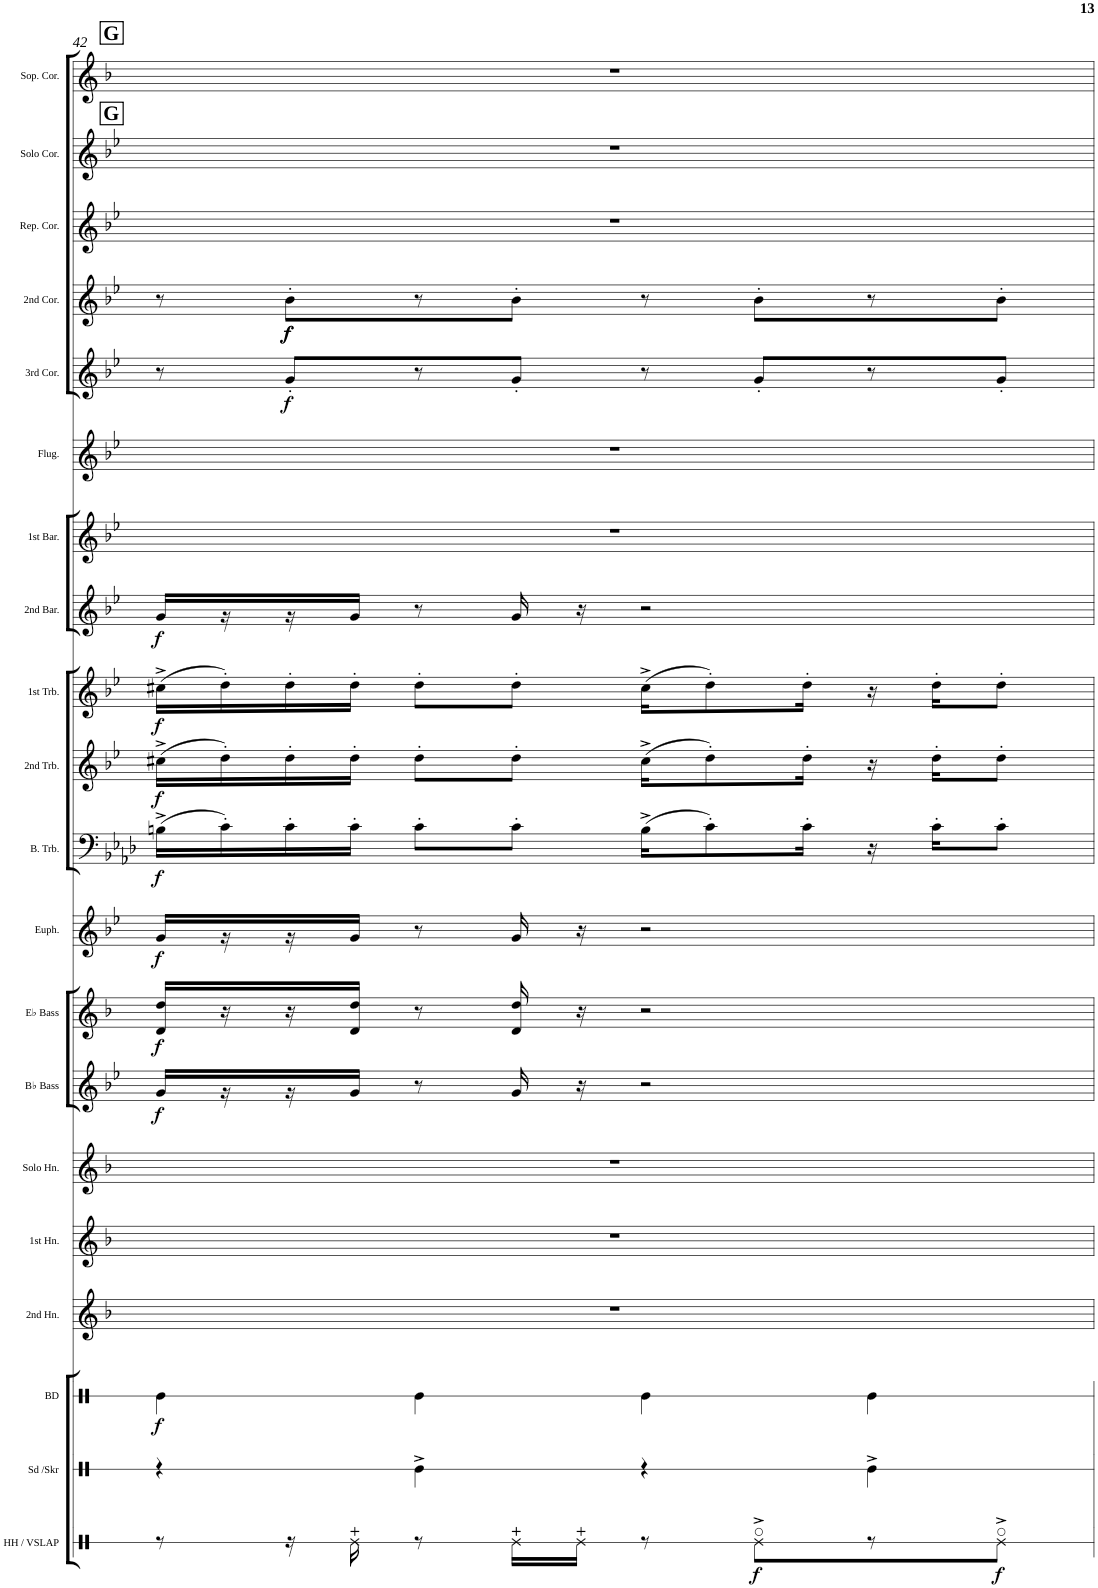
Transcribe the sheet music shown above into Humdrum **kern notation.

**kern	**dynam	**kern	**kern	**dynam	**kern	**kern	**kern	**kern	**dynam	**kern	**dynam	**kern	**dynam	**kern	**dynam	**kern	**dynam	**kern	**dynam	**kern	**dynam	**kern	**kern	**kern	**dynam	**kern	**dynam	**kern	**kern	**kern
*part20	*part20	*part19	*part18	*part18	*part17	*part16	*part15	*part14	*part14	*part13	*part13	*part12	*part12	*part11	*part11	*part10	*part10	*part9	*part9	*part8	*part8	*part7	*part6	*part5	*part5	*part4	*part4	*part3	*part2	*part1
*staff20	*staff20	*staff19	*staff18	*staff18	*staff17	*staff16	*staff15	*staff14	*staff14	*staff13	*staff13	*staff12	*staff12	*staff11	*staff11	*staff10	*staff10	*staff9	*staff9	*staff8	*staff8	*staff7	*staff6	*staff5	*staff5	*staff4	*staff4	*staff3	*staff2	*staff1
*I"Hi-Hat Cymbal / Vibraslap	*	*I"Snare Drum / Shaker	*I"Bass Drum	*	*I"2nd Horn	*I"1st Horn	*I"Solo Horn	*I"Bb Bass	*	*I"Eb Bass	*	*I"Euphonium	*	*I"Bass Trombone	*	*I"2nd Trombone	*	*I"1st Trombone	*	*I"2nd Baritone	*	*I"1st Baritone	*I"Flugelhorn	*I"3rd Cornet	*	*I"2nd Cornet	*	*I"Repiano Cornet	*I"Solo Cornet	*I"Soprano Cornet
*I'HH / VSLAP	*	*I'Sd /Skr	*I'BD	*	*I'2nd Hn.	*I'1st Hn.	*I'Solo Hn.	*I'Bb Bass	*	*I'Eb Bass	*	*I'Euph.	*	*I'B. Trb.	*	*I'2nd Trb.	*	*I'1st Trb.	*	*I'2nd Bar.	*	*I'1st Bar.	*I'Flug.	*I'3rd Cor.	*	*I'2nd Cor.	*	*I'Rep. Cor.	*I'Solo Cor.	*I'Sop. Cor.
!!LO:PB:g=z
*clefX	*	*clefX	*clefX	*	*clefG2	*clefG2	*clefG2	*clefG2	*	*clefG2	*	*clefG2	*	*clefF4	*	*clefG2	*	*clefG2	*	*clefG2	*	*clefG2	*clefG2	*clefG2	*	*clefG2	*	*clefG2	*clefG2	*clefG2
*	*	*	*	*	*Trd5c9	*Trd5c9	*Trd5c9	*Trd15c26	*	*Trd12c21	*	*Trd8c14	*	*	*	*Trd8c14	*	*Trd8c14	*	*Trd8c14	*	*Trd8c14	*Trd1c2	*Trd1c2	*	*Trd1c2	*	*Trd1c2	*Trd1c2	*Trd-2c-3
*k[b-e-a-d-]	*	*k[b-e-a-d-]	*k[b-e-a-d-]	*	*k[b-]	*k[b-]	*k[b-]	*k[b-e-]	*	*k[b-]	*	*k[b-e-]	*	*k[b-e-a-d-]	*	*k[b-e-]	*	*k[b-e-]	*	*k[b-e-]	*	*k[b-e-]	*k[b-e-]	*k[b-e-]	*	*k[b-e-]	*	*k[b-e-]	*k[b-e-]	*k[b-]
*A-:	*	*A-:	*A-:	*	*F:	*F:	*F:	*B-:	*	*F:	*	*B-:	*	*A-:	*	*B-:	*	*B-:	*	*B-:	*	*B-:	*B-:	*B-:	*	*B-:	*	*B-:	*B-:	*F:
*M4/4	*	*M4/4	*M4/4	*	*M4/4	*M4/4	*M4/4	*M4/4	*	*M4/4	*	*M4/4	*	*M4/4	*	*M4/4	*	*M4/4	*	*M4/4	*	*M4/4	*M4/4	*M4/4	*	*M4/4	*	*M4/4	*M4/4	*M4/4
!!LO:REH:place=s1:b:B:cj:fs=14:t=G
!!LO:REH:place=s1:a:B:cj:fs=14:t=G
=42	=42	=42	=42	=42	=42	=42	=42	=42	=42	=42	=42	=42	=42	=42	=42	=42	=42	=42	=42	=42	=42	=42	=42	=42	=42	=42	=42	=42	=42	=42
!	!	!	!	!LO:DY:b	!	!	!	!	!LO:DY:b	!	!LO:DY:b	!	!LO:DY:b	!	!LO:DY:b	!	!LO:DY:b	!	!LO:DY:b	!	!LO:DY:b	!	!	!	!	!	!	!	!	!
8r	.	4r	4Re\	f	1r	1r	1r	16g/LL	f	16d/ 16dd/LL	f	16g/LL	f	(>16Bn^>\LL	f	(>16cc#X^>\LL	f	(>16cc#X^>\LL	f	16g/LL	f	1r	1r	8r	.	8r	.	1r	1r	1r
.	.	.	.	.	.	.	.	16r	.	16r	.	16r	.	16c'>\)	.	16dd'>\)	.	16dd'>\)	.	16r	.	.	.	.	.	.	.	.	.	.
!	!	!	!	!	!	!	!	!	!	!	!	!	!	!	!	!	!	!	!	!	!	!	!	!	!LO:DY:b	!	!LO:DY:b	!	!	!
!	!	!	!	!	!	!	!	!	!	!	!	!	!	!	!	!	!	!	!	!	!	!	!	!	!	!	!LO:DY:n=1:b	!	!	!
16r	.	.	.	.	.	.	.	16r	.	16r	.	16r	.	16c'>\	.	16dd'>\	.	16dd'>\	.	16r	.	.	.	8g'</L	f	8b-'>\L	f f	.	.	.
16Re\	.	.	.	.	.	.	.	16g/JJ	.	16d/ 16dd/JJ	.	16g/JJ	.	16c'>\JJ	.	16dd'>\JJ	.	16dd'>\JJ	.	16g/JJ	.	.	.	.	.	.	.	.	.	.
8r	.	4Re^\	4Re\	.	.	.	.	8r	.	8r	.	8r	.	8c'>\L	.	8dd'>\L	.	8dd'>\L	.	8r	.	.	.	8r	.	8r	.	.	.	.
16Re\LL	.	.	.	.	.	.	.	16g/	.	16d/ 16dd/	.	16g/	.	8c'>\J	.	8dd'>\J	.	8dd'>\J	.	16g/	.	.	.	8g'</J	.	8b-'>\J	.	.	.	.
16Re\JJ	.	.	.	.	.	.	.	16r	.	16r	.	16r	.	.	.	.	.	.	.	16r	.	.	.	.	.	.	.	.	.	.
8r	.	4r	4Re\	.	.	.	.	2r	.	2r	.	2r	.	(>16B^>\KL	.	(>16cc#^>\KL	.	(>16cc#^>\KL	.	2r	.	.	.	8r	.	8r	.	.	.	.
.	.	.	.	.	.	.	.	.	.	.	.	.	.	8c'>\)	.	8dd'>\)	.	8dd'>\)	.	.	.	.	.	.	.	.	.	.	.	.
!	!LO:DY:b	!	!	!	!	!	!	!	!	!	!	!	!	!	!	!	!	!	!	!	!	!	!	!	!	!	!	!	!	!
8Re^>\L	f	.	.	.	.	.	.	.	.	.	.	.	.	.	.	.	.	.	.	.	.	.	.	8g'</L	.	8b-'>\L	.	.	.	.
.	.	.	.	.	.	.	.	.	.	.	.	.	.	16c'>\Jk	.	16dd'>\Jk	.	16dd'>\Jk	.	.	.	.	.	.	.	.	.	.	.	.
8r	.	4Re^\	4Re\	.	.	.	.	.	.	.	.	.	.	16r	.	16r	.	16r	.	.	.	.	.	8r	.	8r	.	.	.	.
.	.	.	.	.	.	.	.	.	.	.	.	.	.	16c'>\KL	.	16dd'>\KL	.	16dd'>\KL	.	.	.	.	.	.	.	.	.	.	.	.
!	!LO:DY:b	!	!	!	!	!	!	!	!	!	!	!	!	!	!	!	!	!	!	!	!	!	!	!	!	!	!	!	!	!
8Re^>\J	f	.	.	.	.	.	.	.	.	.	.	.	.	8c'>\J	.	8dd'>\J	.	8dd'>\J	.	.	.	.	.	8g'</J	.	8b-'>\J	.	.	.	.
=	=	=	=	=	=	=	=	=	=	=	=	=	=	=	=	=	=	=	=	=	=	=	=	=	=	=	=	=	=	=
*-	*-	*-	*-	*-	*-	*-	*-	*-	*-	*-	*-	*-	*-	*-	*-	*-	*-	*-	*-	*-	*-	*-	*-	*-	*-	*-	*-	*-	*-	*-
